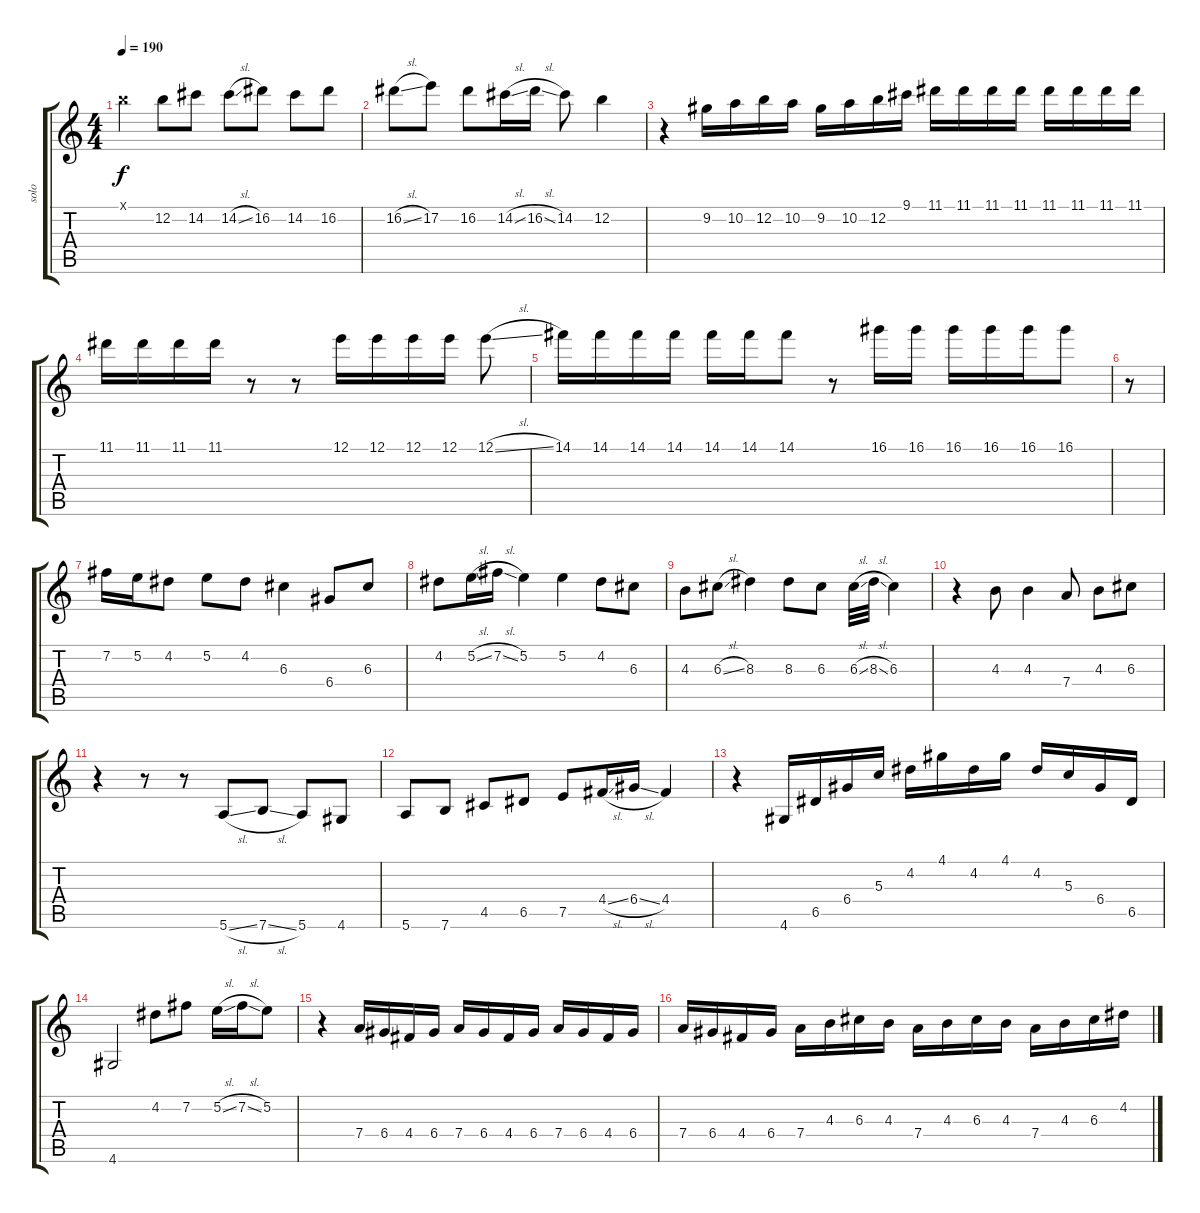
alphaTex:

\track ("solo" "solo") {instrument acousticguitarsteel}
\staff {score tabs}
\tuning (E4 B3 G3 D3 A2 E2) {hide}
\ts (4 4)
\tempo 190
\clef g2
\ks c
7.1{x}.4{dy f} 12.2.8 14.2.8 14.2{sl}.8 16.2.8 14.2.8 16.2.8 |
16.2{sl}.8 17.2.8 16.2.8 14.2{sl}.16 16.2{sl}.16 14.2.8 12.2.4 |
r.4 9.2.16 10.2.16 12.2.16 10.2.16 9.2.16 10.2.16 12.2.16 9.1.16 11.1.16 11.1.16 11.1.16 11.1.16 11.1.16 11.1.16 11.1.16 11.1.16 |
11.1.16 11.1.16 11.1.16 11.1.16 r.8 r.8 12.1.16 12.1.16 12.1.16 12.1.16 12.1{sl}.8 |
14.1.16 14.1.16 14.1.16 14.1.16 14.1.16 14.1.16 14.1.8 r.8 16.1.16 16.1.16 16.1.16 16.1.16 16.1.16 16.1.8 |
r.8 |
7.2.16 5.2.16 4.2.8 5.2.8 4.2.8 6.3.4 6.4.8 6.3.8 |
4.2.8 5.2{sl}.16 7.2{sl}.16 5.2.4 5.2.4 4.2.8 6.3.8 |
4.3.8 6.3{sl}.8 8.3.4 8.3.8 6.3.8 6.3{sl}.32 8.3{sl}.32 6.3.4 |
r.4 4.3.8 4.3.4 7.4.8 4.3.8 6.3.8 |
r.4 r.8 r.8 5.6{sl}.8 7.6{sl}.8 5.6.8 4.6.8 |
5.6.8 7.6.8 4.5.8 6.5.8 7.5.8 4.4{sl}.16 6.4{sl}.16 4.4.4 |
r.4 4.6.16 6.5.16 6.4.16 5.3.16 4.2.16 4.1.16 4.2.16 4.1.16 4.2.16 5.3.16 6.4.16 6.5.16 |
4.6.2 4.2.8 7.2.8 5.2{sl}.16 7.2{sl}.16 5.2.8 |
r.4 7.4.16 6.4.16 4.4.16 6.4.16 7.4.16 6.4.16 4.4.16 6.4.16 7.4.16 6.4.16 4.4.16 6.4.16 |
7.4.16 6.4.16 4.4.16 6.4.16 7.4.16 4.3.16 6.3.16 4.3.16 7.4.16 4.3.16 6.3.16 4.3.16 7.4.16 4.3.16 6.3.16 4.2.16
